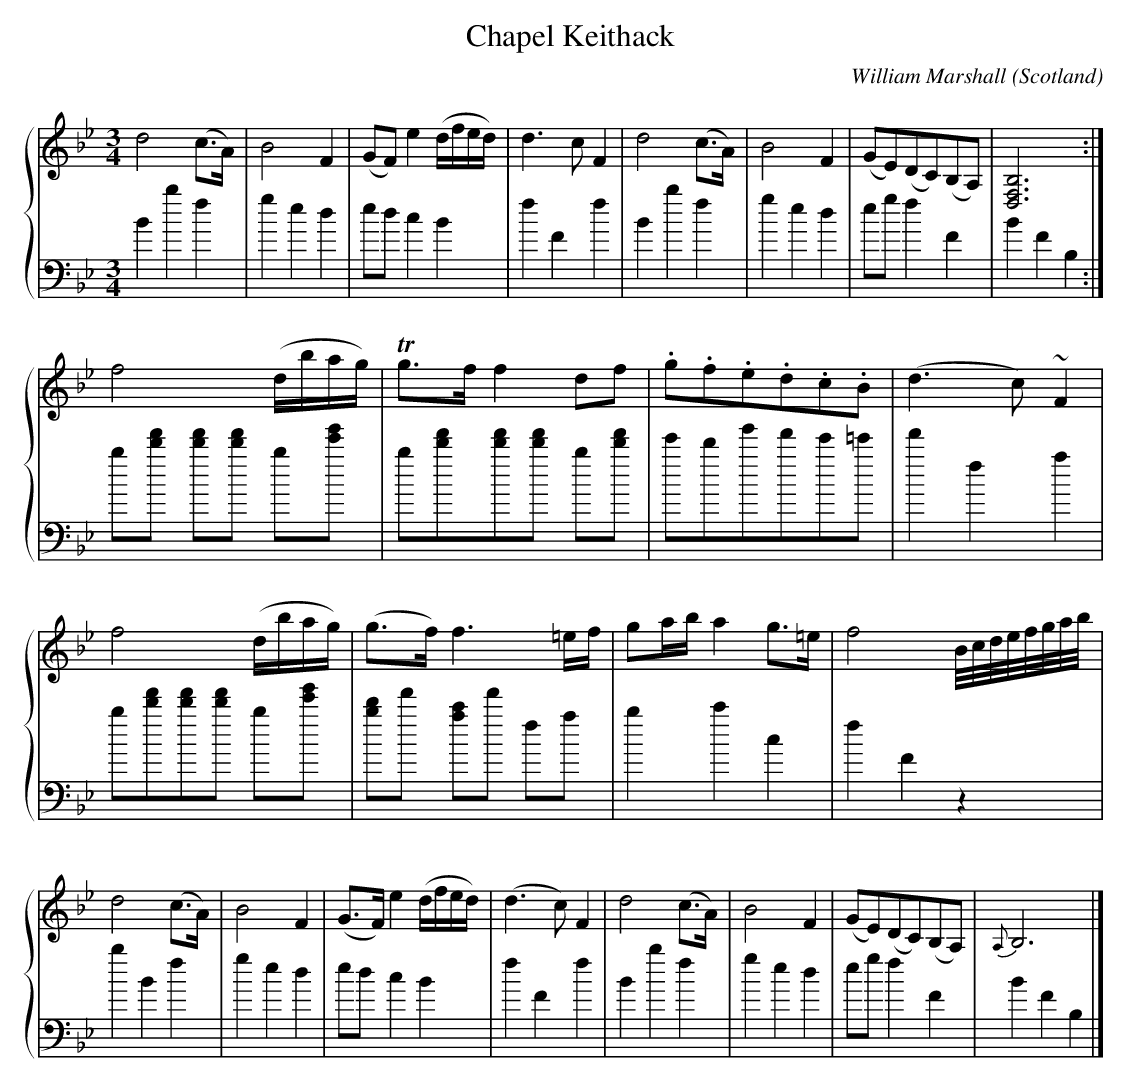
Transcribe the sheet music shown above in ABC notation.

X:1
T:Chapel Keithack
C:William Marshall
L:1/8
M:3/4
O:Scotland
K:Bb
%%staves { 1 2 }
V:1
d4 (c>A) | B4 F2 | (GF) e2 (d/f/e/d/) | d3 c F2 | \
d4 (c>A) | B4 F2 | (GE)(DC)(B,A,) | [B,F,D,]6 :|
f4 (d/b/a/g/) | !trill!g>f f2 df | .g.f.e.d.c.B | (d3 c) ~F2 |
f4 (d/b/a/g/) | (g>f) f3 =e/f/ | ga/b/ a2 g>=e | f4 B/4c/4d/4e/4f/4g/4a/4b/4 |
d4 (c>A) | B4 F2 | (G>F) e2 (d/f/e/d/) | (d3 c) F2 | \
d4 (c>A) | B4 F2 | (GE)(DC)(B,A,) |{A,}B,6 |]
V:2 clef=bass
L:1/4
Bbf | ged | e/d/cB | fFf | Bbf | ged | e/g/fF | BFB, :| \
L:1/8
b[d'f'] [d'f'][d'f'] b[e'g'] | b[d'f'][d'f'][d'f'] b[d'f'] | e'd'g'f'e'=e' | f'2 f2 a2 | \
b[d'f'][d'f'][d'f'] b[e'g']  | [bd']f' [ac']f' fa | b2 c'2 c2 | f2 F2 z2 |\
b2 B2 f2 | g2 e2 d2 | ed c2 B2 | f2 F2 f2 | B2 b2 f2 | g2 e2 d2 | eg f2  F2 | B2 F2 B,2 |]
